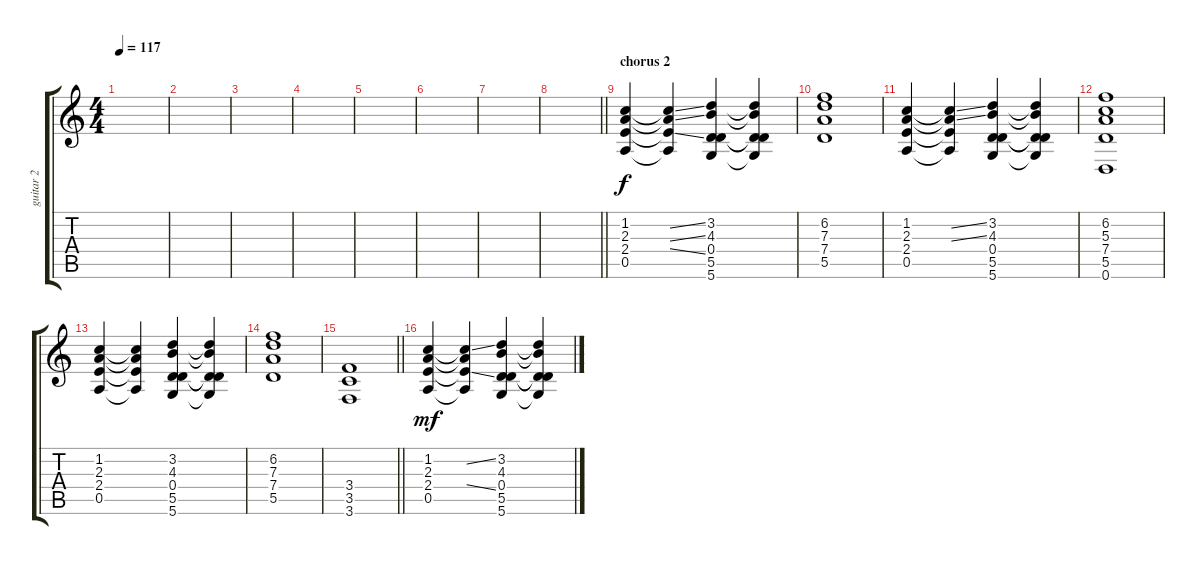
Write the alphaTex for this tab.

\track ("guitar 2" "guitar 2") {instrument overdrivenguitar}
\staff {score tabs}
\tuning (E4 B3 G3 D3 A2 D2) {hide}
\ts (4 4)
\tempo 117
\clef g2
\ks c
|
|
|
|
|
|
|
\barLineRight lightlight
|
\section ("" "chorus 2")
(1.2 2.3 2.4 0.5).4{volume 7} (1.2{ss t} 2.3{ss t} 2.4{ss t} 0.5{t}).4{volume 12} (3.2 4.3 0.4 5.5 5.6).4{volume 6} (3.2{t} 4.3{t} 0.4{t} 5.5{t} 5.6{t}).4{volume 12} |
(6.2 7.3 7.4 5.5).1 |
(1.2 2.3 2.4 0.5).4{volume 7} (1.2{ss t} 2.3{ss t} 2.4{t} 0.5{t}).4{volume 12} (3.2 4.3 0.4 5.5 5.6).4{volume 6} (3.2{t} 4.3{t} 0.4{t} 5.5{t} 5.6{t}).4{volume 12} |
(6.2 5.3 7.4 5.5 0.6).1 |
(1.2 2.3 2.4 0.5).4{volume 7} (1.2{t} 2.3{t} 2.4{t} 0.5{t}).4{volume 12} (3.2 4.3 0.4 5.5 5.6).4{volume 6} (3.2{t} 4.3{t} 0.4{t} 5.5{t} 5.6{t}).4{volume 12} |
(6.2 7.3 7.4 5.5).1 |
\barLineRight lightlight
(3.4 3.5 3.6).1 |
(1.2 2.3 2.4 0.5).4{dy mf volume 8} (1.2{ss t} 2.3{t} 2.4{ss t} 0.5{t}).4{volume 13} (3.2 4.3 0.4 5.5 5.6).4{volume 6} (3.2{t} 4.3{ss t} 0.4{t} 5.5{t} 5.6{t}).4{volume 12}
